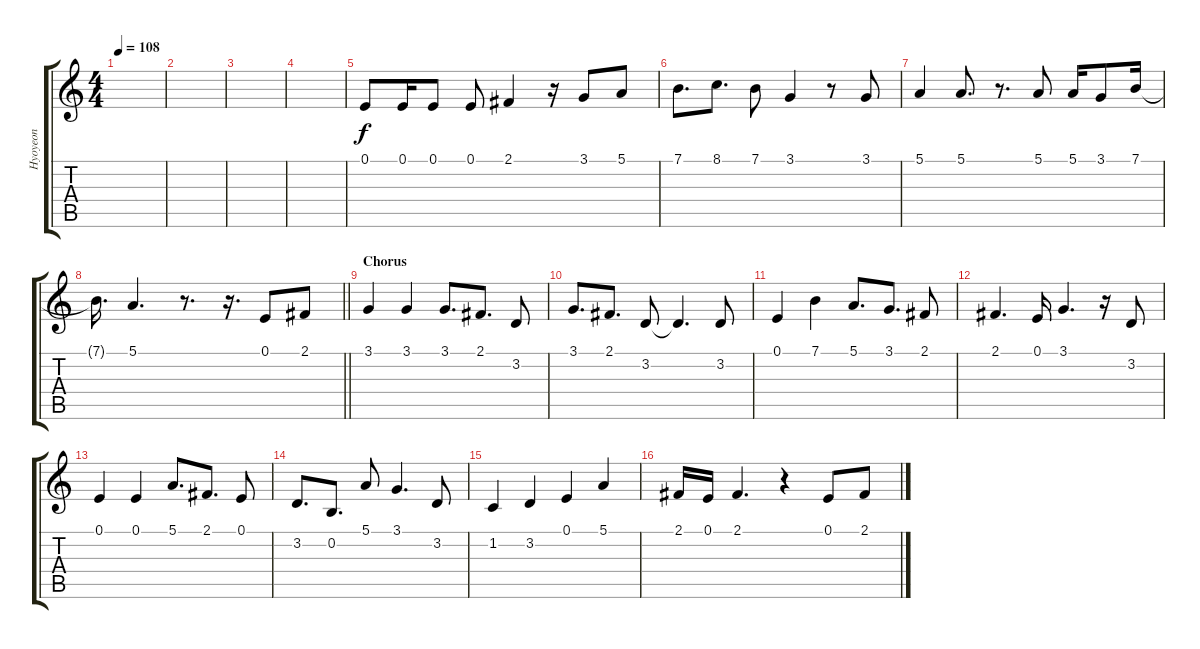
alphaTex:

\track ("Hyoyeon" "Hyoyeon") {instrument frenchhorn}
\staff {score tabs}
\tuning (E4 B3 G3 D3 A2 E2) {hide}
\ts (4 4)
\tempo 108
\clef g2
\ks c
|
|
|
|
0.1.8{volume 13} 0.1.16 0.1.8 0.1.8 2.1.4 r.16 3.1.8 5.1.8 |
7.1.8{d} 8.1.8{d} 7.1.8 3.1.4 r.8 3.1.8 |
5.1.4 5.1.8{d} r.8{d} 5.1.8 5.1.16 3.1.8 7.1.16 |
\barLineRight lightlight
7.1{t}.16{d} 5.1.4{d} r.8{d} r.16{d} 0.1.8{volume 8} 2.1.8 |
\section ("" "Chorus")
3.1.4 3.1.4 3.1.8{d} 2.1.8{d} 3.2.8 |
3.1.8{d} 2.1.8{d} 3.2.8 3.2{t}.4{d} 3.2.8 |
0.1.4 7.1.4 5.1.8{d} 3.1.8{d} 2.1.8 |
2.1.4{d} 0.1.16 3.1.4{d} r.16 3.2.8 |
0.1.4 0.1.4 5.1.8{d} 2.1.8{d} 0.1.8 |
3.2.8{d} 0.2.8{d} 5.1.8 3.1.4{d} 3.2.8 |
1.2.4 3.2.4 0.1.4 5.1.4 |
2.1.16 0.1.16 2.1.4{d} r.4 0.1.8 2.1.8
